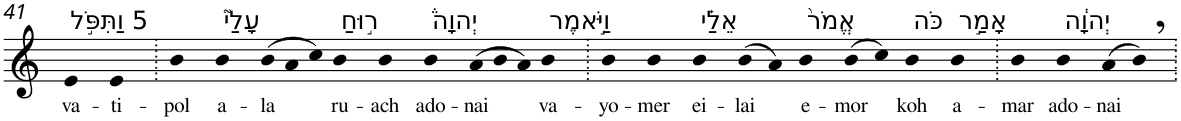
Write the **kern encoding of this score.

**kern	**text
*part1	*part1
*staff1	*staff1
*I"Piano	*
*I'Pno	*
!!LO:PB:g=z
*clefG2	*
*k[]	*
=41	=41
!LO:TX:a:t=5 וַתִּפֹּ֣ל	!
!	!LO:LY:b
4e	va-
!	!LO:LY:b
4e	-ti-
=42.	=42.
!	!LO:LY:b
4b	-pol
!LO:TX:a:t=עָלַי֮	!
!	!LO:LY:b
4b	a-
*Xtuplet	*
!	!LO:LY:b
(>12b	-la
12a	.
12cc)	.
!LO:TX:a:t=ר֣וּחַ	!
!	!LO:LY:b
4b	ru-
!	!LO:LY:b
4b	-ach
!LO:TX:a:t=יְהוָה֒	!
!	!LO:LY:b
4b	ado-
!	!LO:LY:b
(>12a	-nai
12b	.
12a)	.
!LO:TX:a:t=וַיֹּ֣אמֶר	!
!	!LO:LY:b
4b	va-
=43.	=43.
!	!LO:LY:b
4b	-yo-
!	!LO:LY:b
4b	-mer
!LO:TX:a:t=אֵלַ֗י	!
!	!LO:LY:b
4b	ei-
!	!LO:LY:b
(>8b	-lai
8a)	.
!LO:TX:a:t=אֱמֹר֙	!
!	!LO:LY:b
4b	e-
!	!LO:LY:b
(>8b	-mor
8cc)	.
!LO:TX:a:t=כֹּה	!
!	!LO:LY:b
4b	koh
!LO:TX:a:t=אָמַ֣ר	!
!	!LO:LY:b
4b	a-
=44.	=44.
!	!LO:LY:b
4b	-mar
!LO:TX:a:t=יְהוָ֔ה	!
!	!LO:LY:b
4b	ado-
!	!LO:LY:b
(>8a	-nai
8b,)	.
=.	=.
*-	*-
